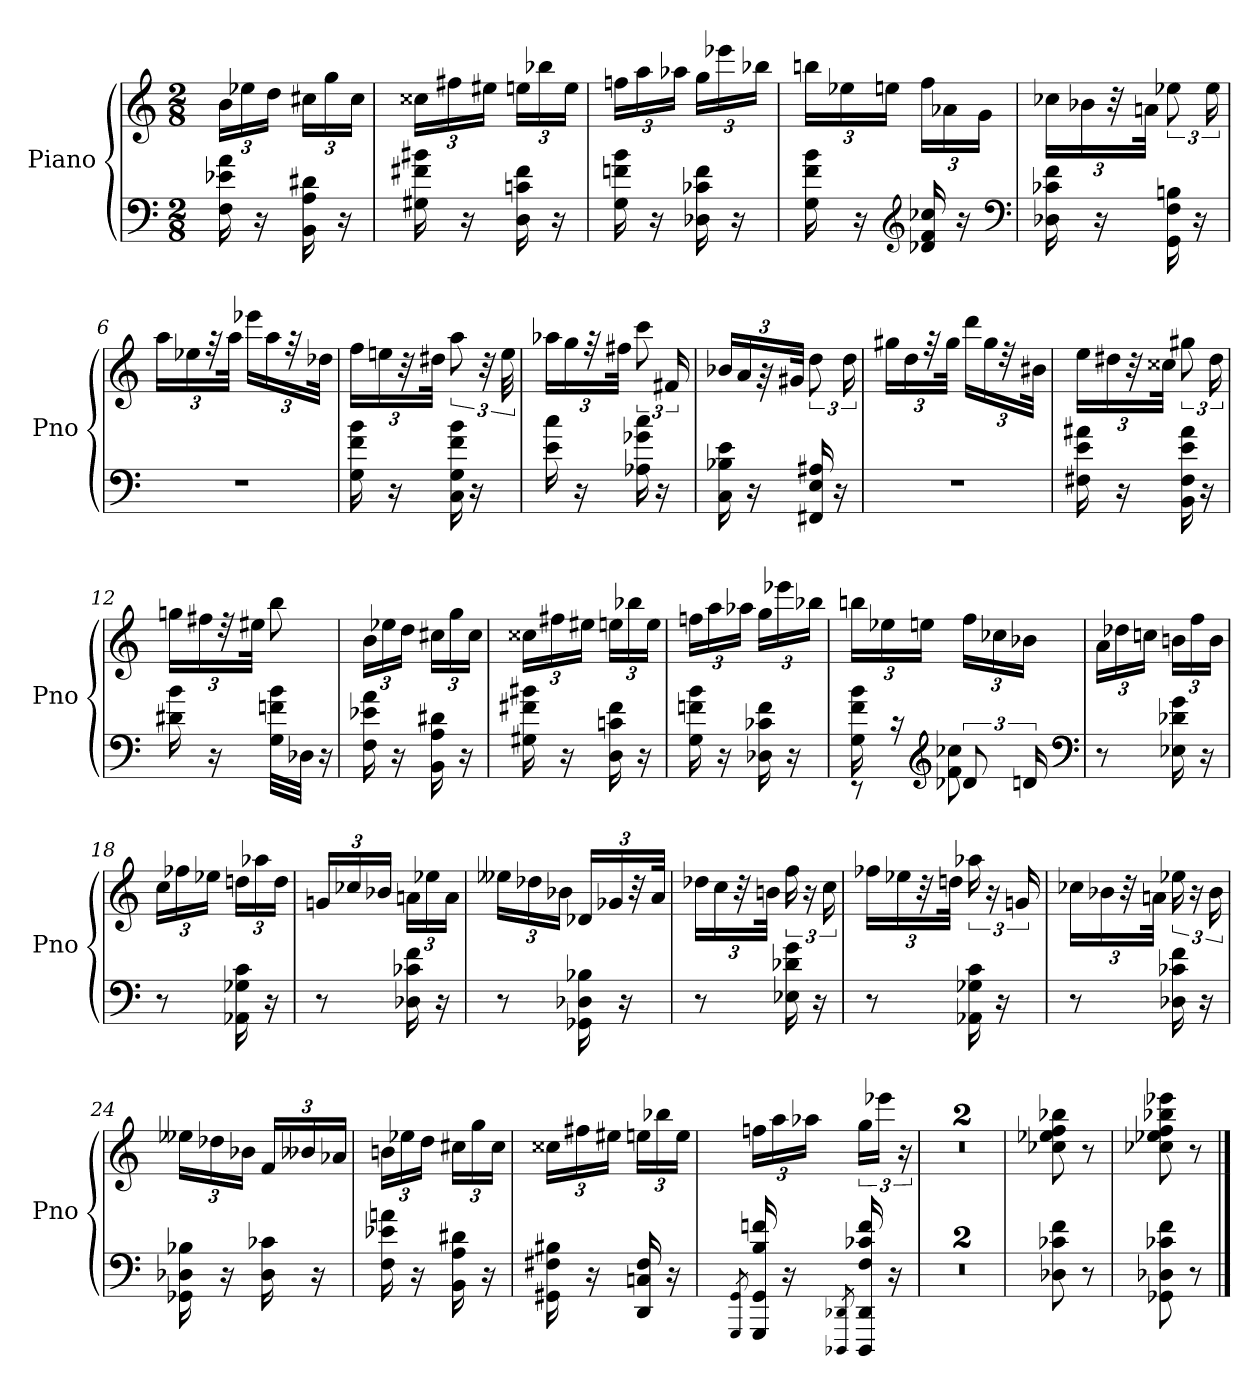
**kern	**kern
*part1	*part1
*staff2	*staff1
*I"Piano	*
*I'Pno	*
*clefF4	*clefG2
*k[]	*k[]
*M2/8	*M2/8
=1	=1
16F 16e-X 16a	24bLL
.	24ee-X
16r	.
.	24ddJJ
16BB 16A 16d#X	24cc#XLL
.	24gg
16r	.
.	24cc#JJ
=2	=2
16G#X 16f#X 16b#X	24cc##XLL
.	24ff#X
16r	.
.	24ee#XJJ
16D 16cn 16f#	24eenLL
.	24bb-X
16r	.
.	24eeJJ
=3	=3
16G 16fn 16b	24ffnLL
.	24aa
16r	.
.	24aa-XJJ
16D-X 16c-X 16f	24ggLL
.	24eee-X
16r	.
.	24bb-XJJ
=4	=4
16G 16f 16b	24bbnLL
.	24ee-X
16r	.
.	24eenJJ
*clefG2	*
16d-X 16f 16cc-X	24ffLL
.	24a-X
16r	.
.	24gJJ
*clefF4	*
=5	=5
16D-X 16c-X 16f	24cc-XLL
.	24b-X
16r	.
.	48r
.	48anJJk
16GG 16F 16Bn	12ee-X
16r	.
.	24ee-
=6	=6
4r	24aaLL
.	24ee-X
.	48r
.	48aaJJk
.	24eee-XLL
.	24aa
.	48r
.	48dd-XJJk
=7	=7
16G 16f 16b	24ffLL
.	24een
16r	.
.	48r
.	48dd#XJJk
16C 16G 16f 16b	12aa
16r	.
.	48r
.	48ee
=8	=8
16e 16cc	24aa-XLL
.	24gg
16r	.
.	48r
.	48ff#XJJk
16A-X 16g-X 16cc	12ccc
16r	.
.	24f#X
=9	=9
16C 16B-X 16e	24b-XLL
.	24a
16r	.
.	48r
.	48g#XJJk
16FF#X 16E 16A#X	12dd
16r	.
.	24dd
=10	=10
4r	24gg#XLL
.	24dd
.	48r
.	48gg#JJk
.	24dddLL
.	24gg#
.	48r
.	48b#XJJk
=11	=11
16F#X 16e 16a#X	24eeLL
.	24dd#X
16r	.
.	48r
.	48cc##XJJk
16BB 16F# 16e 16a#	12gg#X
16r	.
.	24dd#
=12	=12
16d#X 16b	24ggnLL
.	24ff#X
16r	.
.	48r
.	48ee#XJJk
32G 32fn 32bLLL	8bb
32D-XJJJ	.
16r	.
=13	=13
16F 16e-X 16a	24bLL
.	24ee-X
16r	.
.	24ddJJ
16BB 16A 16d#X	24cc#XLL
.	24gg
16r	.
.	24cc#JJ
=14	=14
16G#X 16f#X 16b#X	24cc##XLL
.	24ff#X
16r	.
.	24ee#XJJ
16D 16cn 16f#	24eenLL
.	24bb-X
16r	.
.	24eeJJ
=15	=15
16G 16fn 16b	24ffnLL
.	24aa
16r	.
.	24aa-XJJ
16D-X 16c-X 16f	24ggLL
.	24eee-X
16r	.
.	24bb-XJJ
=16	=16
*^	*
8rEE	16G 16f 16b	24bbnLL
.	.	24ee-X
.	16rc	.
.	.	24eenJJ
*clefG2	*	*
12d-X	8f 8cc-X	24ffLL
.	.	24cc-X
24dn	.	24b-XJJ
*v	*v	*
*clefF4	*
=17	=17
8r	24aLL
.	24dd-X
.	24ccnJJ
16E-X 16d-X 16g	24bnLL
.	24ff
16r	.
.	24bJJ
=18	=18
8r	24ccLL
.	24ff-X
.	24ee-XJJ
16AA-X 16G-X 16c	24ddnLL
.	24aa-X
16r	.
.	24ddJJ
=19	=19
8r	24gnLL
.	24cc-X
.	24b-XJJ
16D-X 16c-X 16f	24anLL
.	24ee-X
16r	.
.	24aJJ
=20	=20
8r	24ee--XLL
.	24dd-X
.	24b-XJJ
16GG-X 16D-X 16B-X	24d-XLL
.	24g-X
16r	.
.	48r
.	48aJJk
=21	=21
8r	24dd-XLL
.	24cc
.	48r
.	48bnJJk
16E-X 16d-X 16g	24ff
.	24r
16r	.
.	24cc
=22	=22
8r	24ff-XLL
.	24ee-X
.	48r
.	48ddnJJk
16AA-X 16G-X 16c	24aa-X
.	24r
16r	.
.	24gn
=23	=23
8r	24cc-XLL
.	24b-X
.	48r
.	48anJJk
16D-X 16c-X 16f	24ee-X
.	24r
16r	.
.	24b-
=24	=24
16GG-X 16D-X 16B-X	24ee--XLL
.	24dd-X
16r	.
.	24b-XJJ
16D- 16c-X	24fLL
.	24b--X
16r	.
.	24a-XJJ
=25	=25
16F 16e-X 16an	24bnLL
.	24ee-X
16r	.
.	24ddJJ
16BB 16A 16d#X	24cc#XLL
.	24gg
16r	.
.	24cc#JJ
=26	=26
16GG#X 16F#X 16B#X	24cc##XLL
.	24ff#X
16r	.
.	24ee#XJJ
16DD 16Cn 16F#	24eenLL
.	24bb-X
16r	.
.	24eeJJ
=27	=27
8qGGG 8qGG	.
16GGG] 16GG] 16B 16fn	24ffnLL
.	24aa
16r	.
.	24aa-XJJ
8qDDD-X 8qDD-X	.
16DDD-] 16DD-] 16F 16c-X 16f	24ggLL
.	24eee-XJJ
16r	.
.	24r
=28	=28
4r	4r
=29	=29
4r	4r
=30	=30
8D-X 8c-X 8f	8cc-X 8ee-X 8ff 8bb-X
8r	8r
=31	=31
8GG-X 8D-X 8c-X 8f	8cc-X 8ee-X 8ff 8bb-X 8eee-X
8r	8r
==	==
*-	*-
